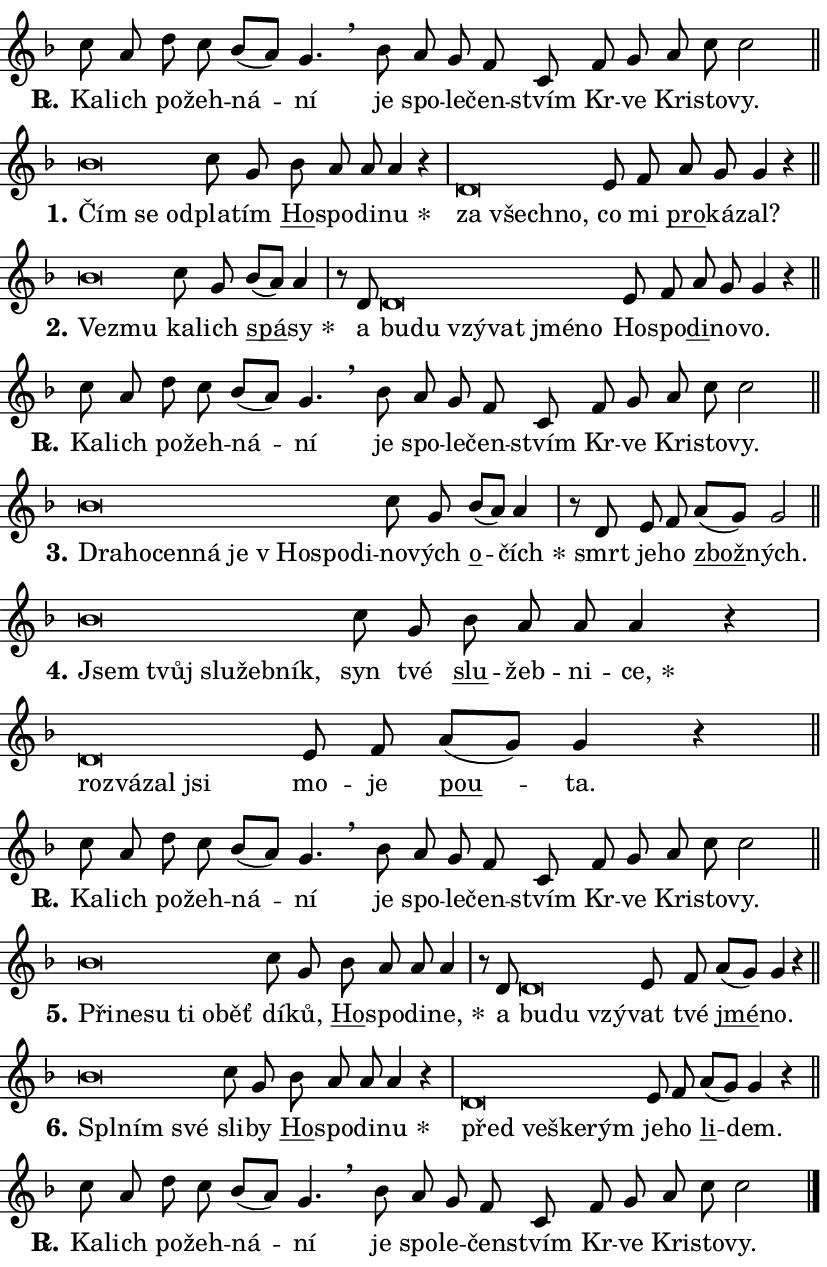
\version "2.24.0"
\header { tagline = "" }
\paper {
  indent = 0\cm
  top-margin = 0\cm
  right-margin = 0.13\cm % to fit lyric hyphens
  bottom-margin = 0\cm
  left-margin = 0\cm
  paper-width = 14\cm
  page-breaking = #ly:one-page-breaking
  system-system-spacing.basic-distance = #11
  score-system-spacing.basic-distance = #11
  ragged-last = ##f
}


%% Author: Thomas Morley
%% https://lists.gnu.org/archive/html/lilypond-user/2020-05/msg00002.html
#(define (line-position grob)
"Returns position of @var[grob} in current system:
   @code{'start}, if at first time-step
   @code{'end}, if at last time-step
   @code{'middle} otherwise
"
  (let* ((col (ly:item-get-column grob))
         (ln (ly:grob-object col 'left-neighbor))
         (rn (ly:grob-object col 'right-neighbor))
         (col-to-check-left (if (ly:grob? ln) ln col))
         (col-to-check-right (if (ly:grob? rn) rn col))
         (break-dir-left
           (and
             (ly:grob-property col-to-check-left 'non-musical #f)
             (ly:item-break-dir col-to-check-left)))
         (break-dir-right
           (and
             (ly:grob-property col-to-check-right 'non-musical #f)
             (ly:item-break-dir col-to-check-right))))
        (cond ((eqv? 1 break-dir-left) 'start)
              ((eqv? -1 break-dir-right) 'end)
              (else 'middle))))

#(define (tranparent-at-line-position vctor)
  (lambda (grob)
  "Relying on @code{line-position} select the relevant enry from @var{vctor}.
Used to determine transparency,"
    (case (line-position grob)
      ((end) (not (vector-ref vctor 0)))
      ((middle) (not (vector-ref vctor 1)))
      ((start) (not (vector-ref vctor 2))))))

noteHeadBreakVisibility =
#(define-music-function (break-visibility)(vector?)
"Makes @code{NoteHead}s transparent relying on @var{break-visibility}"
#{
  \override NoteHead.transparent =
    #(tranparent-at-line-position break-visibility)
#})

#(define delete-ledgers-for-transparent-note-heads
  (lambda (grob)
    "Reads whether a @code{NoteHead} is transparent.
If so this @code{NoteHead} is removed from @code{'note-heads} from
@var{grob}, which is supposed to be @code{LedgerLineSpanner}.
As a result ledgers are not printed for this @code{NoteHead}"
    (let* ((nhds-array (ly:grob-object grob 'note-heads))
           (nhds-list
             (if (ly:grob-array? nhds-array)
                 (ly:grob-array->list nhds-array)
                 '()))
           ;; Relies on the transparent-property being done before
           ;; Staff.LedgerLineSpanner.after-line-breaking is executed.
           ;; This is fragile ...
           (to-keep
             (remove
               (lambda (nhd)
                 (ly:grob-property nhd 'transparent #f))
               nhds-list)))
      ;; TODO find a better method to iterate over grob-arrays, similiar
      ;; to filter/remove etc for lists
      ;; For now rebuilt from scratch
      (set! (ly:grob-object grob 'note-heads)  '())
      (for-each
        (lambda (nhd)
          (ly:pointer-group-interface::add-grob grob 'note-heads nhd))
        to-keep))))

squashNotes = {
  \override NoteHead.X-extent = #'(-0.2 . 0.2)
  \override NoteHead.Y-extent = #'(-0.75 . 0)
  \override NoteHead.stencil =
    #(lambda (grob)
       (let ((pos (ly:grob-property grob 'staff-position)))
         (begin
           (if (< pos -7) (display "ERROR: Lower brevis then expected\n") (display ""))
           (if (<= pos -6) ly:text-interface::print ly:note-head::print))))
}
unSquashNotes = {
  \revert NoteHead.X-extent
  \revert NoteHead.Y-extent
  \revert NoteHead.stencil
}

hideNotes = \noteHeadBreakVisibility #begin-of-line-visible
unHideNotes = \noteHeadBreakVisibility #all-visible

% work-around for resetting accidentals
% https://lilypond.org/doc/v2.23/Documentation/notation/displaying-rhythms#unmetered-music
cadenzaMeasure = {
  \cadenzaOff
  \partial 1024 s1024
  \cadenzaOn
}

#(define-markup-command (accent layout props text) (markup?)
  "Underline accented syllable"
  (interpret-markup layout props
    #{\markup \override #'(offset . 4.3) \underline { #text }#}))

responsum = \markup \concat {
  "R" \hspace #-1.05 \path #0.1 #'((moveto 0 0.07) (lineto 0.9 0.8)) \hspace #0.05 "."
}

spaceSize = #0.6828661417322834 % exact space size for TeX Gyre Schola

\layout {
  \context {
    \Staff
    \remove "Time_signature_engraver"
    \override LedgerLineSpanner.after-line-breaking = #delete-ledgers-for-transparent-note-heads
  }
  \context {
    \Lyrics {
      \override LyricSpace.minimum-distance = \spaceSize
      \override LyricText.font-name = #"TeX Gyre Schola"
      \override LyricText.font-size = 1
      \override StanzaNumber.font-name = #"TeX Gyre Schola Bold"
      \override StanzaNumber.font-size = 1
    }
  }
  \context {
    \Score 
    \override NoteHead.text =
      #(lambda (grob) 
        (let ((pos (ly:grob-property grob 'staff-position)))
          #{\markup {
            \combine
              \halign #-0.55 \raise #(if (= pos -6) 0 0.5) \override #'(thickness . 2) \draw-line #'(3.2 . 0)
              \musicglyph "noteheads.sM1"
          }#}))
  }
}

% magnetic-lyrics.ily
%
%   written by
%     Jean Abou Samra <jean@abou-samra.fr>
%     Werner Lemberg <wl@gnu.org>
%
%   adapted by
%     Jiri Hon <jiri.hon@gmail.com>
%
% Version 2022-Apr-15

% https://www.mail-archive.com/lilypond-user@gnu.org/msg149350.html

#(define (Left_hyphen_pointer_engraver context)
   "Collect syllable-hyphen-syllable occurrences in lyrics and store
them in properties.  This engraver only looks to the left.  For
example, if the lyrics input is @code{foo -- bar}, it does the
following.

@itemize @bullet
@item
Set the @code{text} property of the @code{LyricHyphen} grob between
@q{foo} and @q{bar} to @code{foo}.

@item
Set the @code{left-hyphen} property of the @code{LyricText} grob with
text @q{foo} to the @code{LyricHyphen} grob between @q{foo} and
@q{bar}.
@end itemize

Use this auxiliary engraver in combination with the
@code{lyric-@/text::@/apply-@/magnetic-@/offset!} hook."
   (let ((hyphen #f)
         (text #f))
     (make-engraver
      (acknowledgers
       ((lyric-syllable-interface engraver grob source-engraver)
        (set! text grob)))
      (end-acknowledgers
       ((lyric-hyphen-interface engraver grob source-engraver)
        ;(when (not (grob::has-interface grob 'lyric-space-interface))
          (set! hyphen grob)));)
      ((stop-translation-timestep engraver)
       (when (and text hyphen)
         (ly:grob-set-object! text 'left-hyphen hyphen))
       (set! text #f)
       (set! hyphen #f)))))

#(define (lyric-text::apply-magnetic-offset! grob)
   "If the space between two syllables is less than the value in
property @code{LyricText@/.details@/.squash-threshold}, move the right
syllable to the left so that it gets concatenated with the left
syllable.

Use this function as a hook for
@code{LyricText@/.after-@/line-@/breaking} if the
@code{Left_@/hyphen_@/pointer_@/engraver} is active."
   (let ((hyphen (ly:grob-object grob 'left-hyphen #f)))
     (when hyphen
       (let ((left-text (ly:spanner-bound hyphen LEFT)))
         (when (grob::has-interface left-text 'lyric-syllable-interface)
           (let* ((common (ly:grob-common-refpoint grob left-text X))
                  (this-x-ext (ly:grob-extent grob common X))
                  (left-x-ext
                   (begin
                     ;; Trigger magnetism for left-text.
                     (ly:grob-property left-text 'after-line-breaking)
                     (ly:grob-extent left-text common X)))
                  ;; `delta` is the gap width between two syllables.
                  (delta (- (interval-start this-x-ext)
                            (interval-end left-x-ext)))
                  (details (ly:grob-property grob 'details))
                  (threshold (assoc-get 'squash-threshold details 0.2)))
             (when (< delta threshold)
               (let* (;; We have to manipulate the input text so that
                      ;; ligatures crossing syllable boundaries are not
                      ;; disabled.  For languages based on the Latin
                      ;; script this is essentially a beautification.
                      ;; However, for non-Western scripts it can be a
                      ;; necessity.
                      (lt (ly:grob-property left-text 'text))
                      (rt (ly:grob-property grob 'text))
                      (is-space (grob::has-interface hyphen 'lyric-space-interface))
                      (space (if is-space " " ""))
                      (extra-delta (if is-space spaceSize 0))
                      ;; Append new syllable.
                      (ltrt-space (if (and (string? lt) (string? rt))
                                (string-append lt space rt)
                                (make-concat-markup (list lt space rt))))
                      ;; Right-align `ltrt` to the right side.
                      (ltrt-space-markup (grob-interpret-markup
                               grob
                               (make-translate-markup
                                (cons (interval-length this-x-ext) 0)
                                (make-right-align-markup ltrt-space)))))
                 (begin
                   ;; Don't print `left-text`.
                   (ly:grob-set-property! left-text 'stencil #f)
                   ;; Set text and stencil (which holds all collected
                   ;; syllables so far) and shift it to the left.
                   (ly:grob-set-property! grob 'text ltrt-space)
                   (ly:grob-set-property! grob 'stencil ltrt-space-markup)
                   (ly:grob-translate-axis! grob (- (- delta extra-delta)) X))))))))))


#(define (lyric-hyphen::displace-bounds-first grob)
   ;; Make very sure this callback isn't triggered too early.
   (let ((left (ly:spanner-bound grob LEFT))
         (right (ly:spanner-bound grob RIGHT)))
     (ly:grob-property left 'after-line-breaking)
     (ly:grob-property right 'after-line-breaking)
     (ly:lyric-hyphen::print grob)))

squashThreshold = #0.4

\layout {
  \context {
    \Lyrics
    \consists #Left_hyphen_pointer_engraver
    \override LyricText.after-line-breaking =
      #lyric-text::apply-magnetic-offset!
    \override LyricHyphen.stencil = #lyric-hyphen::displace-bounds-first
    \override LyricText.details.squash-threshold = \squashThreshold
    \override LyricHyphen.minimum-distance = 0
    \override LyricHyphen.minimum-length = \squashThreshold
  }
}

squashText = \override LyricText.details.squash-threshold = 9999
unSquashText = \override LyricText.details.squash-threshold = \squashThreshold

leftText = \override LyricText.self-alignment-X = #LEFT
unLeftText = \revert LyricText.self-alignment-X

starOffset = #(lambda (grob) 
                (let ((x_offset (ly:self-alignment-interface::aligned-on-x-parent grob)))
                  (if (= x_offset 0) 0 (+ x_offset 1.2))))

star = #(define-music-function (syllable)(string?)
"Append star separator at the end of a syllable"
#{
  \once \override LyricText.X-offset = #starOffset
  \lyricmode { \markup {
    #syllable
    \override #'((font-name . "TeX Gyre Schola Bold")) \hspace #0.2 \lower #0.65 \larger "*"
  } }
#})

starAccent = #(define-music-function (syllable)(string?)
"Append star separator at the end of a syllable and make accent"
#{
  \once \override LyricText.X-offset = #starOffset
  \lyricmode { \markup {
    \accent #syllable
    \override #'((font-name . "TeX Gyre Schola Bold")) \hspace #0.2 \lower #0.65 \larger "*"
  } }
#})

breath = #(define-music-function (syllable)(string?)
"Append breathing indicator at the end of a syllable"
#{
  \lyricmode { \markup { #syllable "+" } }
#})

optionalBreath = #(define-music-function (syllable)(string?)
"Append optional breathing indicator at the end of a syllable"
#{
  \lyricmode { \markup { #syllable "(+)" } }
#})


\score {
    <<
        \new Voice = "melody" { \cadenzaOn \key f \major \relative { c''8 a d c bes[( a)] g4. \breathe \bar "" bes8 a g \bar "" f c \bar "" f g \bar "" a c c2 \cadenzaMeasure \bar "||" \break } }
        \new Lyrics \lyricsto "melody" { \lyricmode { \set stanza = \responsum
Ka -- lich po -- žeh -- ná -- ní je spo -- le -- čen -- stvím Kr -- ve Kri -- sto -- vy. } }
    >>
    \layout {}
}

\score {
    <<
        \new Voice = "melody" { \cadenzaOn \key f \major \relative { \squashNotes bes'\breve*1/16 \hideNotes \breve*1/16 \breve*1/16 \bar "" \unHideNotes \unSquashNotes c8 g \bar "" bes a a a4 r \cadenzaMeasure \bar "|" \squashNotes d,\breve*1/16 \hideNotes \breve*1/16 \breve*1/16 \bar "" \unHideNotes \unSquashNotes e8 f \bar "" a g g4 r \cadenzaMeasure \bar "||" \break } }
        \new Lyrics \lyricsto "melody" { \lyricmode { \set stanza = "1."
\leftText Čím \squashText se od -- \unLeftText \unSquashText pla -- tím \markup \accent Ho -- spo -- di -- \star nu \leftText za \squashText všech -- no, \unLeftText \unSquashText co mi \markup \accent pro -- ká -- zal? } }
    >>
    \layout {}
}

\score {
    <<
        \new Voice = "melody" { \cadenzaOn \key f \major \relative { \squashNotes bes'\breve*1/16 \hideNotes \breve*1/16 \bar "" \unHideNotes \unSquashNotes c8 g \bar "" bes[( a)] a4 \cadenzaMeasure \bar "|" r8 d, \squashNotes d\breve*1/16 \hideNotes \breve*1/16 \bar "" \breve*1/16 \bar "" \breve*1/16 \bar "" \breve*1/16 \breve*1/16 \bar "" \unHideNotes \unSquashNotes e8 f \bar "" a g g4 r \cadenzaMeasure \bar "||" \break } }
        \new Lyrics \lyricsto "melody" { \lyricmode { \set stanza = "2."
\leftText Ve -- \squashText zmu \unLeftText \unSquashText ka -- lich \markup \accent spá -- \star sy a \leftText bu -- \squashText du vzý -- vat jmé -- no \unLeftText \unSquashText Ho -- spo -- \markup \accent di -- no -- vo. } }
    >>
    \layout {}
}

\score {
    <<
        \new Voice = "melody" { \cadenzaOn \key f \major \relative { c''8 a d c bes[( a)] g4. \breathe \bar "" bes8 a g \bar "" f c \bar "" f g \bar "" a c c2 \cadenzaMeasure \bar "||" \break } }
        \new Lyrics \lyricsto "melody" { \lyricmode { \set stanza = \responsum
Ka -- lich po -- žeh -- ná -- ní je spo -- le -- čen -- stvím Kr -- ve Kri -- sto -- vy. } }
    >>
    \layout {}
}

\score {
    <<
        \new Voice = "melody" { \cadenzaOn \key f \major \relative { \squashNotes bes'\breve*1/16 \hideNotes \breve*1/16 \bar "" \breve*1/16 \bar "" \breve*1/16 \bar "" \breve*1/16 \bar "" \breve*1/16 \bar "" \breve*1/16 \breve*1/16 \bar "" \unHideNotes \unSquashNotes c8 g \bar "" bes[( a)] a4 \cadenzaMeasure \bar "|" r8 d, e f \bar "" a[( g)] g2 \cadenzaMeasure \bar "||" \break } }
        \new Lyrics \lyricsto "melody" { \lyricmode { \set stanza = "3."
\leftText Dra -- \squashText ho -- cen -- ná je "v Ho" -- spo -- di -- \unLeftText \unSquashText no -- vých \markup \accent o -- \star čích smrt je -- ho \markup \accent zbož -- ných. } }
    >>
    \layout {}
}

\score {
    <<
        \new Voice = "melody" { \cadenzaOn \key f \major \relative { \squashNotes bes'\breve*1/16 \hideNotes \breve*1/16 \bar "" \breve*1/16 \bar "" \breve*1/16 \breve*1/16 \bar "" \unHideNotes \unSquashNotes c8 g \bar "" bes a a a4 r \cadenzaMeasure \bar "|" \squashNotes d,\breve*1/16 \hideNotes \breve*1/16 \bar "" \breve*1/16 \breve*1/16 \bar "" \unHideNotes \unSquashNotes e8 f \bar "" a[( g)] g4 r \cadenzaMeasure \bar "||" \break } }
        \new Lyrics \lyricsto "melody" { \lyricmode { \set stanza = "4."
\leftText Jsem \squashText tvůj slu -- žeb -- ník, \unLeftText \unSquashText syn tvé \markup \accent slu -- žeb -- ni -- \star ce, \leftText roz -- \squashText vá -- zal jsi \unLeftText \unSquashText mo -- je \markup \accent pou -- ta. } }
    >>
    \layout {}
}

\score {
    <<
        \new Voice = "melody" { \cadenzaOn \key f \major \relative { c''8 a d c bes[( a)] g4. \breathe \bar "" bes8 a g \bar "" f c \bar "" f g \bar "" a c c2 \cadenzaMeasure \bar "||" \break } }
        \new Lyrics \lyricsto "melody" { \lyricmode { \set stanza = \responsum
Ka -- lich po -- žeh -- ná -- ní je spo -- le -- čen -- stvím Kr -- ve Kri -- sto -- vy. } }
    >>
    \layout {}
}

\score {
    <<
        \new Voice = "melody" { \cadenzaOn \key f \major \relative { \squashNotes bes'\breve*1/16 \hideNotes \breve*1/16 \bar "" \breve*1/16 \bar "" \breve*1/16 \bar "" \breve*1/16 \breve*1/16 \bar "" \unHideNotes \unSquashNotes c8 g \bar "" bes a a a4 \cadenzaMeasure \bar "|" r8 d, \squashNotes d\breve*1/16 \hideNotes \breve*1/16 \breve*1/16 \bar "" \unHideNotes \unSquashNotes e8 f \bar "" a[( g)] g4 r \cadenzaMeasure \bar "||" \break } }
        \new Lyrics \lyricsto "melody" { \lyricmode { \set stanza = "5."
\leftText Při -- \squashText ne -- su ti o -- běť \unLeftText \unSquashText dí -- ků, \markup \accent Ho -- spo -- di -- \star ne, a \leftText bu -- \squashText du vzý -- \unLeftText \unSquashText vat tvé \markup \accent jmé -- no. } }
    >>
    \layout {}
}

\score {
    <<
        \new Voice = "melody" { \cadenzaOn \key f \major \relative { \squashNotes bes'\breve*1/16 \hideNotes \breve*1/16 \breve*1/16 \bar "" \unHideNotes \unSquashNotes c8 g \bar "" bes a a a4 r \cadenzaMeasure \bar "|" \squashNotes d,\breve*1/16 \hideNotes \breve*1/16 \bar "" \breve*1/16 \breve*1/16 \bar "" \unHideNotes \unSquashNotes e8 f \bar "" a[( g)] g4 r \cadenzaMeasure \bar "||" \break } }
        \new Lyrics \lyricsto "melody" { \lyricmode { \set stanza = "6."
\leftText Spl -- \squashText ním své \unLeftText \unSquashText sli -- by \markup \accent Ho -- spo -- di -- \star nu \leftText před \squashText ve -- ške -- rým \unLeftText \unSquashText je -- ho \markup \accent li -- dem. } }
    >>
    \layout {}
}

\score {
    <<
        \new Voice = "melody" { \cadenzaOn \key f \major \relative { c''8 a d c bes[( a)] g4. \breathe \bar "" bes8 a g \bar "" f c \bar "" f g \bar "" a c c2 \cadenzaMeasure \bar "||" \break } \bar "|." }
        \new Lyrics \lyricsto "melody" { \lyricmode { \set stanza = \responsum
Ka -- lich po -- žeh -- ná -- ní je spo -- le -- čen -- stvím Kr -- ve Kri -- sto -- vy. } }
    >>
    \layout {}
}
